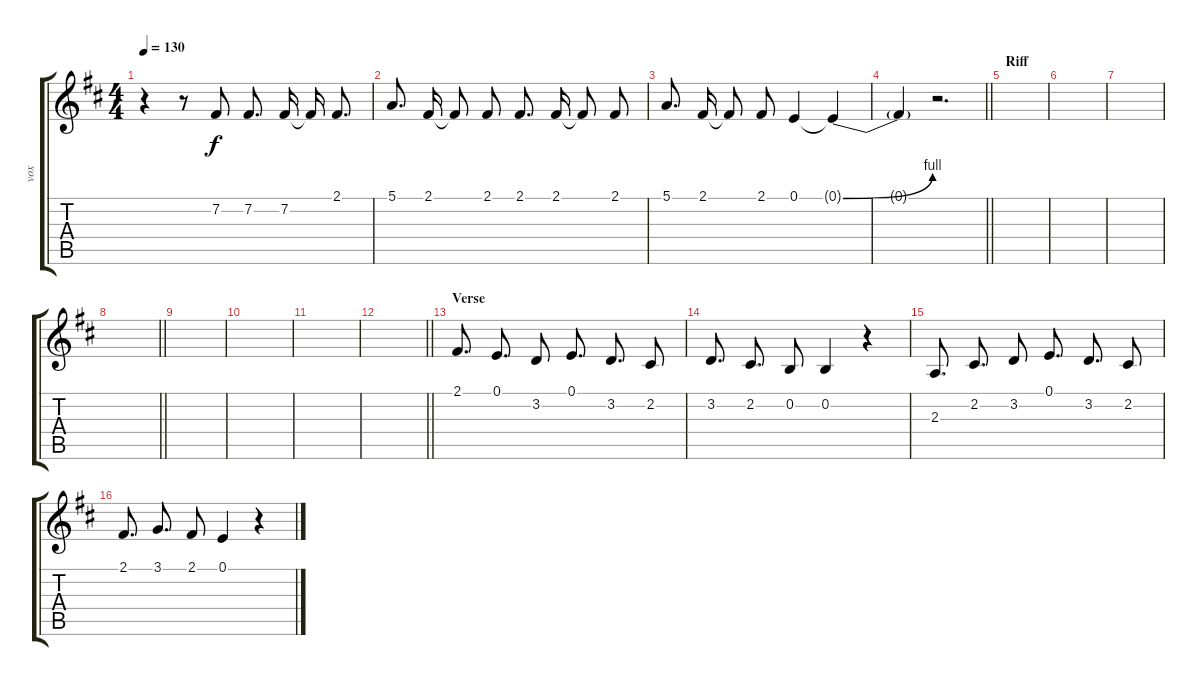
\track ("vox" "vox") {instrument stringensemble1}
\staff {score tabs}
\tuning (E4 B3 G3 D3 A2 E2) {hide}
\ts (4 4)
\tempo 130
\clef g2
\ks bminor
r.4{dy f} r.8 7.2.8 7.2.8{d beam split} 7.2.16 7.2{t}.16{beam split} 2.1.8{d} |
5.1.8{d beam split} 2.1.16 2.1{t}.8{beam split} 2.1.8 2.1.8{d beam split} 2.1.16 2.1{t}.8{beam split} 2.1.8 |
5.1.8{d beam split} 2.1.16 2.1{t}.8{beam split} 2.1.8 0.1.4 0.1{be (bend 0 0 60 4) t}.4 |
\barLineRight lightlight
0.1{t}.4 r.2{d} |
\section ("" "Riff")
|
|
|
\barLineRight lightlight
|
|
|
|
\barLineRight lightlight
|
\section ("" "Verse")
2.1.8{d beam split} 0.1.8{d} 3.2.8 0.1.8{d beam split} 3.2.8{d} 2.2.8 |
3.2.8{d beam split} 2.2.8{d} 0.2.8 0.2.4 r.4 |
2.3.8{d beam split} 2.2.8{d} 3.2.8 0.1.8{d beam split} 3.2.8{d} 2.2.8 |
2.1.8{d beam split} 3.1.8{d} 2.1.8 0.1.4 r.4
